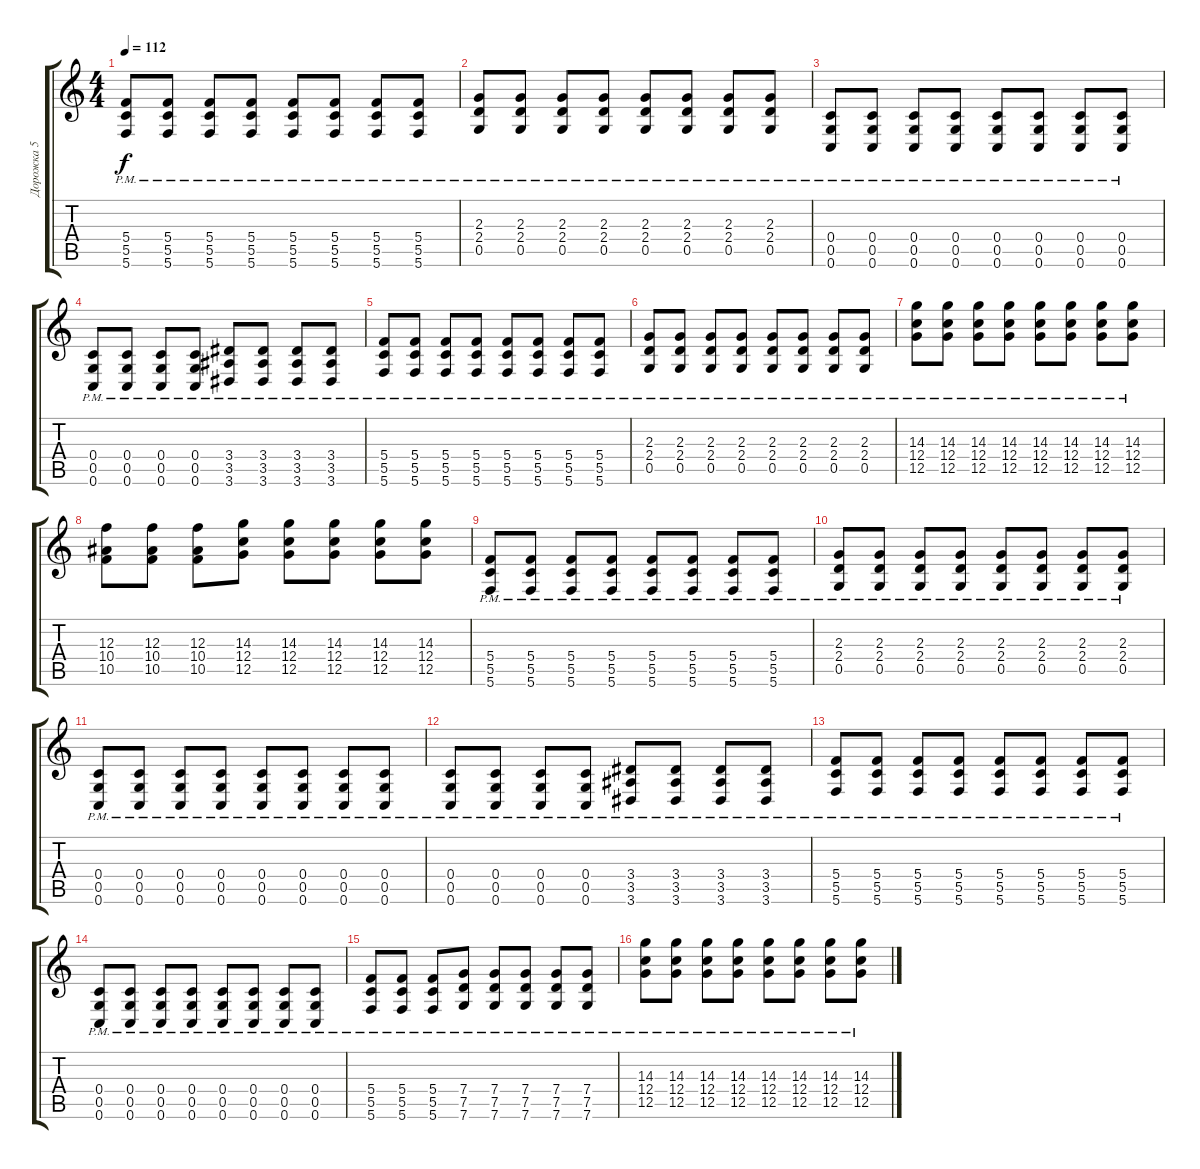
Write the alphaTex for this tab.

\track ("Дорожка 5" "Дорожка 5") {instrument distortionguitar}
\staff {score tabs}
\tuning (D4 A3 F3 C3 G2 C2) {hide}
\ts (4 4)
\tempo 112
\clef g2
\ks c
(5.4{pm} 5.5{pm} 5.6{pm}).8{dy f} (5.4{pm} 5.5{pm} 5.6{pm}).8 (5.4{pm} 5.5{pm} 5.6{pm}).8 (5.4{pm} 5.5{pm} 5.6{pm}).8 (5.4{pm} 5.5{pm} 5.6{pm}).8 (5.4{pm} 5.5{pm} 5.6{pm}).8 (5.4{pm} 5.5{pm} 5.6{pm}).8 (5.4{pm} 5.5{pm} 5.6{pm}).8 |
(2.3{pm} 2.4{pm} 0.5{pm}).8 (2.3{pm} 2.4{pm} 0.5{pm}).8 (2.3{pm} 2.4{pm} 0.5{pm}).8 (2.3{pm} 2.4{pm} 0.5{pm}).8 (2.3{pm} 2.4{pm} 0.5{pm}).8 (2.3{pm} 2.4{pm} 0.5{pm}).8 (2.3{pm} 2.4{pm} 0.5{pm}).8 (2.3{pm} 2.4{pm} 0.5{pm}).8 |
(0.4{pm} 0.5{pm} 0.6{pm}).8 (0.4{pm} 0.5{pm} 0.6{pm}).8 (0.4{pm} 0.5{pm} 0.6{pm}).8 (0.4{pm} 0.5{pm} 0.6{pm}).8 (0.4{pm} 0.5{pm} 0.6{pm}).8 (0.4{pm} 0.5{pm} 0.6{pm}).8 (0.4{pm} 0.5{pm} 0.6{pm}).8 (0.4{pm} 0.5{pm} 0.6{pm}).8 |
(0.4{pm} 0.5{pm} 0.6{pm}).8 (0.4{pm} 0.5{pm} 0.6{pm}).8 (0.4{pm} 0.5{pm} 0.6{pm}).8 (0.4{pm} 0.5{pm} 0.6{pm}).8 (3.4{pm} 3.5{pm} 3.6{pm}).8 (3.4{pm} 3.5{pm} 3.6{pm}).8 (3.4{pm} 3.5{pm} 3.6{pm}).8 (3.4{pm} 3.5{pm} 3.6{pm}).8 |
(5.4{pm} 5.5{pm} 5.6{pm}).8 (5.4{pm} 5.5{pm} 5.6{pm}).8 (5.4{pm} 5.5{pm} 5.6{pm}).8 (5.4{pm} 5.5{pm} 5.6{pm}).8 (5.4{pm} 5.5{pm} 5.6{pm}).8 (5.4{pm} 5.5{pm} 5.6{pm}).8 (5.4{pm} 5.5{pm} 5.6{pm}).8 (5.4{pm} 5.5{pm} 5.6{pm}).8 |
(2.3{pm} 2.4{pm} 0.5{pm}).8 (2.3{pm} 2.4{pm} 0.5{pm}).8 (2.3{pm} 2.4{pm} 0.5{pm}).8 (2.3{pm} 2.4{pm} 0.5{pm}).8 (2.3{pm} 2.4{pm} 0.5{pm}).8 (2.3{pm} 2.4{pm} 0.5{pm}).8 (2.3{pm} 2.4{pm} 0.5{pm}).8 (2.3{pm} 2.4{pm} 0.5{pm}).8 |
(14.3{pm} 12.4{pm} 12.5{pm}).8 (14.3{pm} 12.4{pm} 12.5{pm}).8 (14.3{pm} 12.4{pm} 12.5{pm}).8 (14.3{pm} 12.4{pm} 12.5{pm}).8 (14.3{pm} 12.4{pm} 12.5{pm}).8 (14.3{pm} 12.4{pm} 12.5{pm}).8 (14.3{pm} 12.4{pm} 12.5{pm}).8 (14.3{pm} 12.4{pm} 12.5{pm}).8 |
(12.3 10.4 10.5).8 (12.3 10.4 10.5).8 (12.3 10.4 10.5).8 (14.3 12.4 12.5).8 (14.3 12.4 12.5).8 (14.3 12.4 12.5).8 (14.3 12.4 12.5).8 (14.3 12.4 12.5).8 |
(5.4{pm} 5.5{pm} 5.6{pm}).8 (5.4{pm} 5.5{pm} 5.6{pm}).8 (5.4{pm} 5.5{pm} 5.6{pm}).8 (5.4{pm} 5.5{pm} 5.6{pm}).8 (5.4{pm} 5.5{pm} 5.6{pm}).8 (5.4{pm} 5.5{pm} 5.6{pm}).8 (5.4{pm} 5.5{pm} 5.6{pm}).8 (5.4{pm} 5.5{pm} 5.6{pm}).8 |
(2.3{pm} 2.4{pm} 0.5{pm}).8 (2.3{pm} 2.4{pm} 0.5{pm}).8 (2.3{pm} 2.4{pm} 0.5{pm}).8 (2.3{pm} 2.4{pm} 0.5{pm}).8 (2.3{pm} 2.4{pm} 0.5{pm}).8 (2.3{pm} 2.4{pm} 0.5{pm}).8 (2.3{pm} 2.4{pm} 0.5{pm}).8 (2.3{pm} 2.4{pm} 0.5{pm}).8 |
(0.4{pm} 0.5{pm} 0.6{pm}).8 (0.4{pm} 0.5{pm} 0.6{pm}).8 (0.4{pm} 0.5{pm} 0.6{pm}).8 (0.4{pm} 0.5{pm} 0.6{pm}).8 (0.4{pm} 0.5{pm} 0.6{pm}).8 (0.4{pm} 0.5{pm} 0.6{pm}).8 (0.4{pm} 0.5{pm} 0.6{pm}).8 (0.4{pm} 0.5{pm} 0.6{pm}).8 |
(0.4{pm} 0.5{pm} 0.6{pm}).8 (0.4{pm} 0.5{pm} 0.6{pm}).8 (0.4{pm} 0.5{pm} 0.6{pm}).8 (0.4{pm} 0.5{pm} 0.6{pm}).8 (3.4{pm} 3.5{pm} 3.6{pm}).8 (3.4{pm} 3.5{pm} 3.6{pm}).8 (3.4{pm} 3.5{pm} 3.6{pm}).8 (3.4{pm} 3.5{pm} 3.6{pm}).8 |
(5.4{pm} 5.5{pm} 5.6{pm}).8 (5.4{pm} 5.5{pm} 5.6{pm}).8 (5.4{pm} 5.5{pm} 5.6{pm}).8 (5.4{pm} 5.5{pm} 5.6{pm}).8 (5.4{pm} 5.5{pm} 5.6{pm}).8 (5.4{pm} 5.5{pm} 5.6{pm}).8 (5.4{pm} 5.5{pm} 5.6{pm}).8 (5.4{pm} 5.5{pm} 5.6{pm}).8 |
(0.4{pm} 0.5{pm} 0.6{pm}).8 (0.4{pm} 0.5{pm} 0.6{pm}).8 (0.4{pm} 0.5{pm} 0.6{pm}).8 (0.4{pm} 0.5{pm} 0.6{pm}).8 (0.4{pm} 0.5{pm} 0.6{pm}).8 (0.4{pm} 0.5{pm} 0.6{pm}).8 (0.4{pm} 0.5{pm} 0.6{pm}).8 (0.4{pm} 0.5{pm} 0.6{pm}).8 |
(5.4{pm} 5.5{pm} 5.6{pm}).8 (5.4{pm} 5.5{pm} 5.6{pm}).8 (5.4{pm} 5.5{pm} 5.6{pm}).8 (7.4{pm} 7.5{pm} 7.6{pm}).8 (7.4{pm} 7.5{pm} 7.6{pm}).8 (7.4{pm} 7.5{pm} 7.6{pm}).8 (7.4{pm} 7.5{pm} 7.6{pm}).8 (7.4{pm} 7.5{pm} 7.6{pm}).8 |
(14.3{pm} 12.4{pm} 12.5{pm}).8 (14.3{pm} 12.4{pm} 12.5{pm}).8 (14.3{pm} 12.4{pm} 12.5{pm}).8 (14.3{pm} 12.4{pm} 12.5{pm}).8 (14.3{pm} 12.4{pm} 12.5{pm}).8 (14.3{pm} 12.4{pm} 12.5{pm}).8 (14.3{pm} 12.4{pm} 12.5{pm}).8 (14.3{pm} 12.4{pm} 12.5{pm}).8
